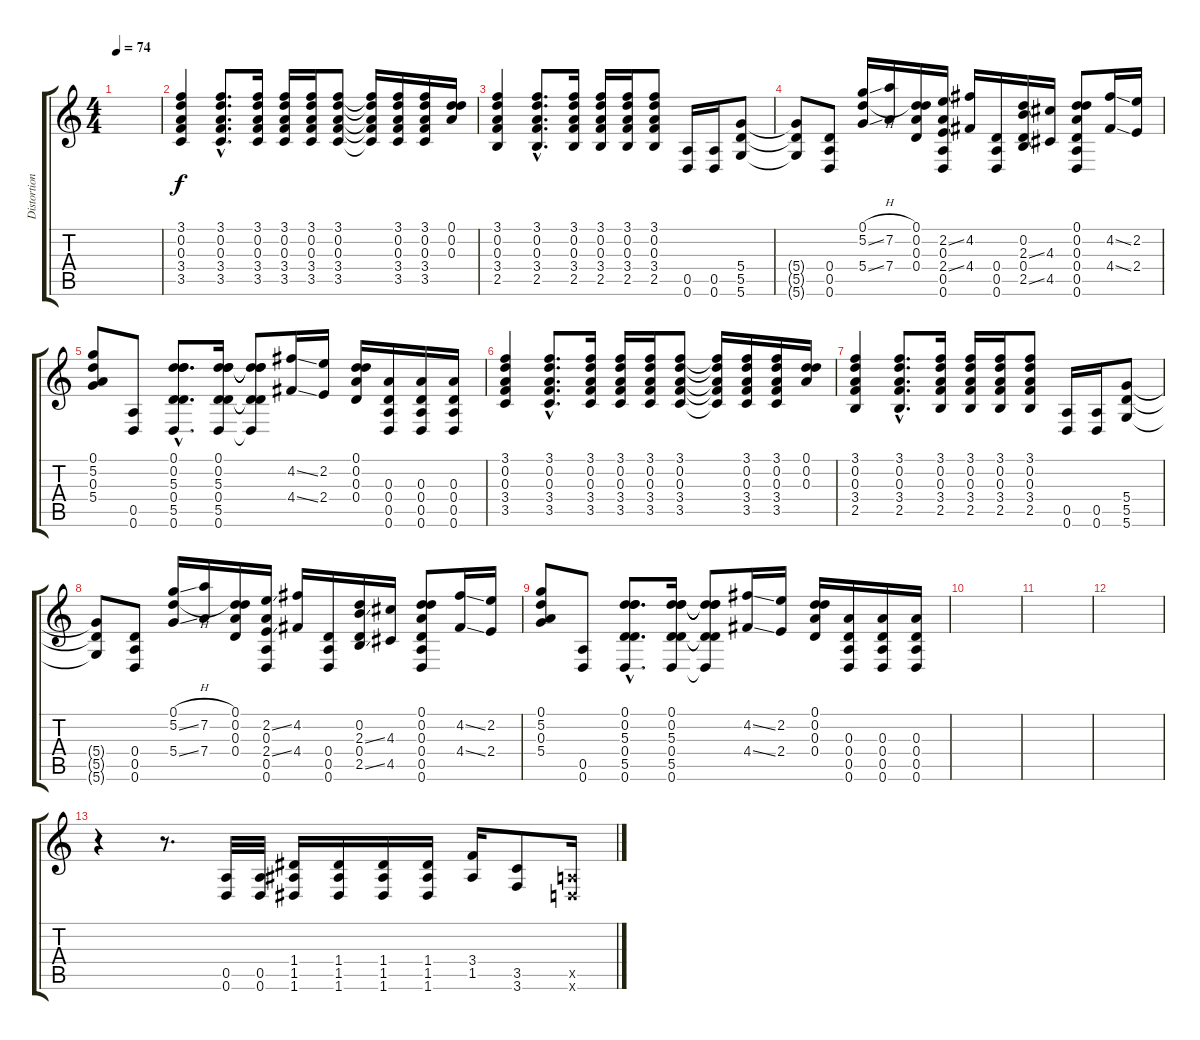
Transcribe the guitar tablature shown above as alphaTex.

\track ("Distortion" "Distortion") {instrument distortionguitar}
\staff {score tabs}
\tuning (D4 D4 A3 D3 A2 D2) {hide}
\ts (4 4)
\tempo 74
\clef g2
\ks c
|
(3.1 0.2 0.3 3.4 3.5).4 (3.1{hac} 0.2{hac} 0.3{hac} 3.4{hac} 3.5{hac}).8{d} (3.1 0.2 0.3 3.4 3.5).16 (3.1 0.2 0.3 3.4 3.5).16 (3.1 0.2 0.3 3.4 3.5).16 (3.1 0.2 0.3 3.4 3.5).8 (3.1{t} 0.2{t} 0.3{t} 3.4{t} 3.5{t}).16 (3.1 0.2 0.3 3.4 3.5).16 (3.1 0.2 0.3 3.4 3.5).16 (0.1 0.2 0.3).16 |
(3.1 0.2 0.3 3.4 2.5).4 (3.1{hac} 0.2{hac} 0.3{hac} 3.4{hac} 2.5{hac}).8{d} (3.1 0.2 0.3 3.4 2.5).16 (3.1 0.2 0.3 3.4 2.5).16 (3.1 0.2 0.3 3.4 2.5).16 (3.1 0.2 0.3 3.4 2.5).8 (0.5 0.6).16 (0.5 0.6).16 (5.4 5.5 5.6).8 |
(5.4{t} 5.5{t} 5.6{t}).8 (0.4 0.5 0.6).8 (0.1{h} 5.2{ss} 5.4{ss}).16 (7.2 7.4).16 (0.1 0.2 0.3 0.4).16 (2.2{ss} 0.3 2.4{ss} 0.5 0.6).16 (4.2 4.4).16 (0.4 0.5 0.6).16 (0.2 2.3{ss} 0.4 2.5{ss}).16 (4.3 4.5).16 (0.1 0.2 0.3 0.4 0.5 0.6).8 (4.2{ss} 4.4{ss}).16 (2.2 2.4).16 |
(0.1 5.2 0.3 5.4).8 (0.5 0.6).8 (0.1{hac} 0.2{hac} 5.3{hac} 0.4{hac} 5.5{hac} 0.6{hac}).8{d} (0.1 0.2 5.3 0.4 5.5 0.6).16 (0.1{t} 0.2{t} 5.3{t} 0.4{t} 5.5{t} 0.6{t}).8 (4.2{ss} 4.4{ss}).16 (2.2 2.4).16 (0.1 0.2 0.3 0.4).16 (0.3 0.4 0.5 0.6).16 (0.3 0.4 0.5 0.6).16 (0.3 0.4 0.5 0.6).16 |
(3.1 0.2 0.3 3.4 3.5).4 (3.1{hac} 0.2{hac} 0.3{hac} 3.4{hac} 3.5{hac}).8{d} (3.1 0.2 0.3 3.4 3.5).16 (3.1 0.2 0.3 3.4 3.5).16 (3.1 0.2 0.3 3.4 3.5).16 (3.1 0.2 0.3 3.4 3.5).8 (3.1{t} 0.2{t} 0.3{t} 3.4{t} 3.5{t}).16 (3.1 0.2 0.3 3.4 3.5).16 (3.1 0.2 0.3 3.4 3.5).16 (0.1 0.2 0.3).16 |
(3.1 0.2 0.3 3.4 2.5).4 (3.1{hac} 0.2{hac} 0.3{hac} 3.4{hac} 2.5{hac}).8{d} (3.1 0.2 0.3 3.4 2.5).16 (3.1 0.2 0.3 3.4 2.5).16 (3.1 0.2 0.3 3.4 2.5).16 (3.1 0.2 0.3 3.4 2.5).8 (0.5 0.6).16 (0.5 0.6).16 (5.4 5.5 5.6).8 |
(5.4{t} 5.5{t} 5.6{t}).8 (0.4 0.5 0.6).8 (0.1{h} 5.2{ss} 5.4{ss}).16 (7.2 7.4).16 (0.1 0.2 0.3 0.4).16 (2.2{ss} 0.3 2.4{ss} 0.5 0.6).16 (4.2 4.4).16 (0.4 0.5 0.6).16 (0.2 2.3{ss} 0.4 2.5{ss}).16 (4.3 4.5).16 (0.1 0.2 0.3 0.4 0.5 0.6).8 (4.2{ss} 4.4{ss}).16 (2.2 2.4).16 |
(0.1 5.2 0.3 5.4).8 (0.5 0.6).8 (0.1{hac} 0.2{hac} 5.3{hac} 0.4{hac} 5.5{hac} 0.6{hac}).8{d} (0.1 0.2 5.3 0.4 5.5 0.6).16 (0.1{t} 0.2{t} 5.3{t} 0.4{t} 5.5{t} 0.6{t}).8 (4.2{ss} 4.4{ss}).16 (2.2 2.4).16 (0.1 0.2 0.3 0.4).16 (0.3 0.4 0.5 0.6).16 (0.3 0.4 0.5 0.6).16 (0.3 0.4 0.5 0.6).16 |
|
|
|
r.4 r.8{d} (0.5 0.6).32 (0.5 0.6).32 (1.4 1.5 1.6).16 (1.4 1.5 1.6).16 (1.4 1.5 1.6).16 (1.4 1.5 1.6).16 (3.4 1.5).16 (3.5 3.6).8 (0.5{x} 0.6{x}).16
